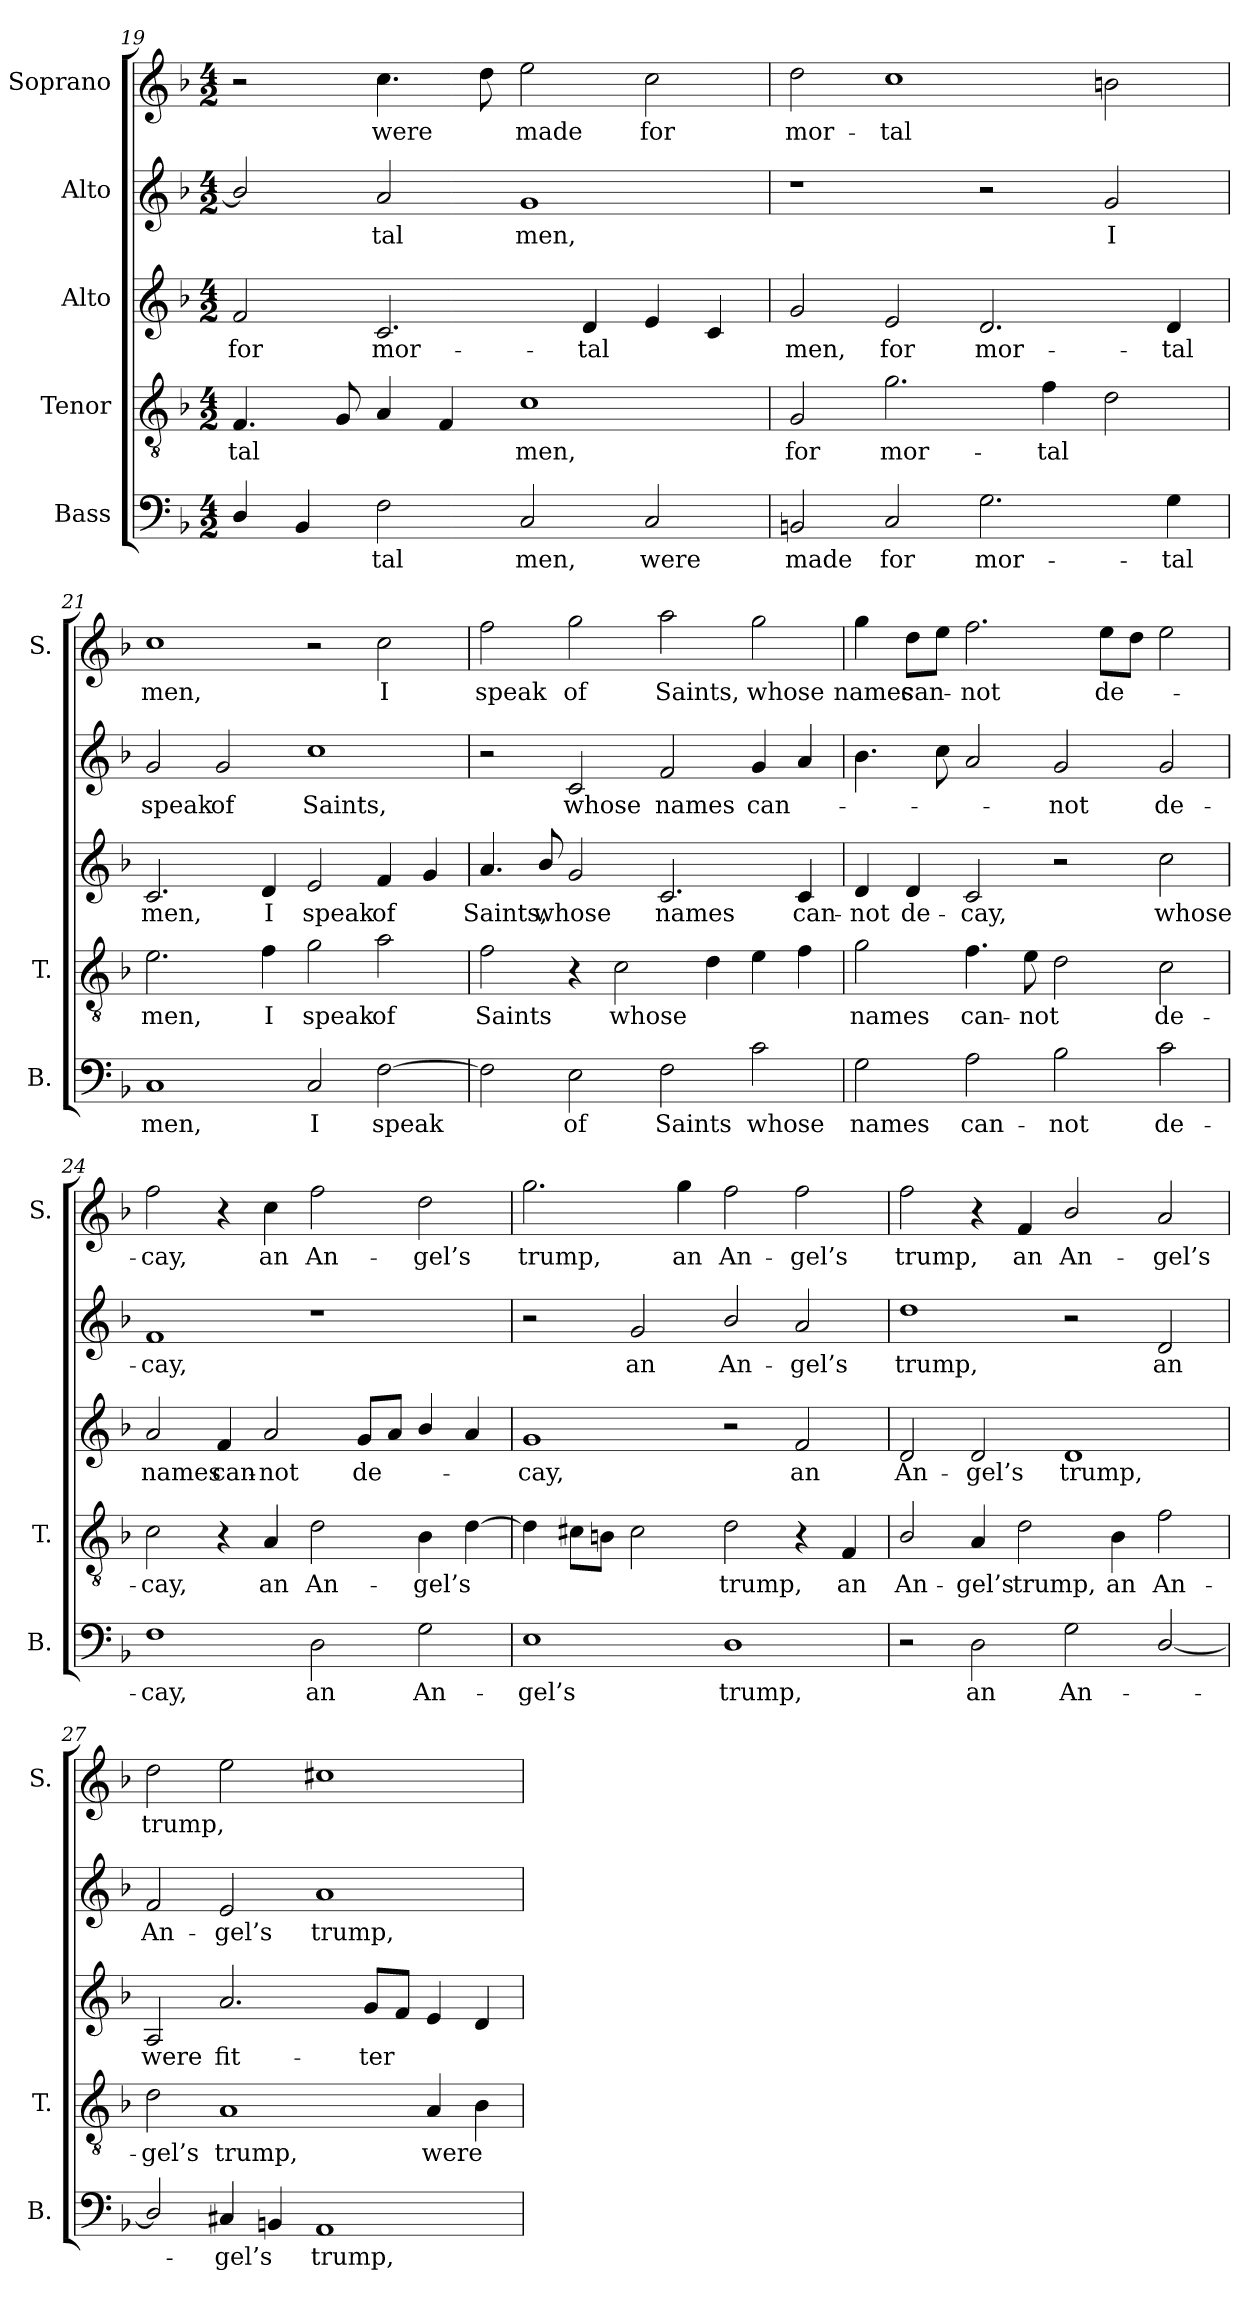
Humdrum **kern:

**kern	**text	**kern	**text	**kern	**text	**kern	**text	**kern	**text
*part5	*part5	*part4	*part4	*part3	*part3	*part2	*part2	*part1	*part1
*staff5	*staff5	*staff4	*staff4	*staff3	*staff3	*staff2	*staff2	*staff1	*staff1
*I"Bass	*	*I"Tenor	*	*I"Alto	*	*I"Alto	*	*I"Soprano	*
*I'B.	*	*I'T.	*	*	*	*	*	*I'S.	*
*clefF4	*	*clefGv2	*	*clefG2	*	*clefG2	*	*clefG2	*
*	*	*ITrd7c12	*	*	*	*	*	*	*
*k[b-]	*	*k[b-]	*	*k[b-]	*	*k[b-]	*	*k[b-]	*
*F:	*	*F:	*	*F:	*	*F:	*	*F:	*
*M4/2	*	*M4/2	*	*M4/2	*	*M4/2	*	*M4/2	*
=19	=19	=19	=19	=19	=19	=19	=19	=19	=19
!	!	!	!LO:LY:b	!	!LO:LY:b	!	!	!	!
4D/	.	4.FF/	-tal	2f/	for	2b-/]	.	2r	.
4BB-/	.	.	.	.	.	.	.	.	.
.	.	8GG/	.	.	.	.	.	.	.
!	!LO:LY:b	!	!	!	!LO:LY:b	!	!LO:LY:b	!	!LO:LY:b
2F\	-tal	4AA/	.	2.c/	mor-	2a/	-tal	4.cc\	were
.	.	4FF/	.	.	.	.	.	.	.
.	.	.	.	.	.	.	.	8dd\	.
!	!LO:LY:b	!	!LO:LY:b	!	!	!	!LO:LY:b	!	!LO:LY:b
2C/	men,	1C	men,	.	.	1g	men,	2ee\	made
!	!	!	!	!	!LO:LY:b	!	!	!	!
.	.	.	.	4d/	-tal	.	.	.	.
!	!LO:LY:b	!	!	!	!	!	!	!	!LO:LY:b
2C/	were	.	.	4e/	.	.	.	2cc\	for
.	.	.	.	4c/	.	.	.	.	.
!!LO:LB:g=z
=20	=20	=20	=20	=20	=20	=20	=20	=20	=20
!	!LO:LY:b	!	!LO:LY:b	!	!LO:LY:b	!	!	!	!LO:LY:b
2BBn/	made	2GG/	for	2g/	men,	1r	.	2dd\	mor-
!	!LO:LY:b	!	!LO:LY:b	!	!LO:LY:b	!	!	!	!LO:LY:b
2C/	for	2.G\	mor-	2e/	for	.	.	1cc	-tal
!	!LO:LY:b	!	!	!	!LO:LY:b	!	!	!	!
2.G\	mor-	.	.	2.d/	mor-	2r	.	.	.
!	!	!	!LO:LY:b	!	!	!	!	!	!
.	.	4F\	-tal	.	.	.	.	.	.
!	!	!	!	!	!	!	!LO:LY:b	!	!
.	.	2D\	.	.	.	2g/	I	2bn\	.
!	!LO:LY:b	!	!	!	!LO:LY:b	!	!	!	!
4G\	-tal	.	.	4d/	-tal	.	.	.	.
=21	=21	=21	=21	=21	=21	=21	=21	=21	=21
!	!LO:LY:b	!	!LO:LY:b	!	!LO:LY:b	!	!LO:LY:b	!	!LO:LY:b
1C	men,	2.E\	men,	2.c/	men,	2g/	speak	1cc	men,
!	!	!	!	!	!	!	!LO:LY:b	!	!
.	.	.	.	.	.	2g/	of	.	.
!	!	!	!LO:LY:b	!	!LO:LY:b	!	!	!	!
.	.	4F\	I	4d/	I	.	.	.	.
!	!LO:LY:b	!	!LO:LY:b	!	!LO:LY:b	!	!LO:LY:b	!	!
2C/	I	2G\	speak	2e/	speak	1cc	Saints,	2r	.
!	!LO:LY:b	!	!LO:LY:b	!	!LO:LY:b	!	!	!	!LO:LY:b
[2F\	speak	2A\	of	4f/	of	.	.	2cc\	I
.	.	.	.	4g/	.	.	.	.	.
=22	=22	=22	=22	=22	=22	=22	=22	=22	=22
!	!	!	!LO:LY:b	!	!LO:LY:b	!	!	!	!LO:LY:b
2F\]	.	2F\	Saints	4.a/	Saints,	2r	.	2ff\	speak
!	!	!	!	!	!LO:LY:b	!	!	!	!
.	.	.	.	8b-/	whose	.	.	.	.
!	!LO:LY:b	!	!	!	!	!	!LO:LY:b	!	!LO:LY:b
2E\	of	4r	.	2g/	.	2c/	whose	2gg\	of
!	!	!	!LO:LY:b	!	!	!	!	!	!
.	.	2C\	whose	.	.	.	.	.	.
!	!LO:LY:b	!	!	!	!LO:LY:b	!	!LO:LY:b	!	!LO:LY:b
2F\	Saints	.	.	2.c/	names	2f/	names	2aa\	Saints,
.	.	4D\	.	.	.	.	.	.	.
!	!LO:LY:b	!	!	!	!	!	!LO:LY:b	!	!LO:LY:b
2c\	whose	4E\	.	.	.	4g/	can-	2gg\	whose
!	!	!	!	!	!LO:LY:b	!	!	!	!
.	.	4F\	.	4c/	can-	4a/	.	.	.
=23	=23	=23	=23	=23	=23	=23	=23	=23	=23
!	!LO:LY:b	!	!LO:LY:b	!	!LO:LY:b	!	!	!	!LO:LY:b
2G\	names	2G\	names	4d/	-not	4.b-\	.	4gg\	names
!	!	!	!	!	!LO:LY:b	!	!	!	!LO:LY:b
.	.	.	.	4d/	de-	.	.	8dd\L	can-
.	.	.	.	.	.	8cc\	.	8ee\J	.
!	!LO:LY:b	!	!LO:LY:b	!	!LO:LY:b	!	!	!	!LO:LY:b
2A\	can-	4.F\	can-	2c/	-cay,	2a/	.	2.ff\	-not
!	!	!	!LO:LY:b	!	!	!	!	!	!
.	.	8E\	-not	.	.	.	.	.	.
!	!LO:LY:b	!	!	!	!	!	!LO:LY:b	!	!
2B-\	-not	2D\	.	2r	.	2g/	-not	.	.
!	!	!	!	!	!	!	!	!	!LO:LY:b
.	.	.	.	.	.	.	.	8ee\L	de-
.	.	.	.	.	.	.	.	8dd\J	.
!	!LO:LY:b	!	!LO:LY:b	!	!LO:LY:b	!	!LO:LY:b	!	!
2c\	de-	2C\	de-	2cc\	whose	2g/	de-	2ee\	.
!!LO:LB:g=z
=24	=24	=24	=24	=24	=24	=24	=24	=24	=24
!	!LO:LY:b	!	!LO:LY:b	!	!LO:LY:b	!	!LO:LY:b	!	!LO:LY:b
1F	-cay,	2C\	-cay,	2a/	names	1f	-cay,	2ff\	-cay,
!	!	!	!	!	!LO:LY:b	!	!	!	!
.	.	4r	.	4f/	can-	.	.	4r	.
!	!	!	!LO:LY:b	!	!LO:LY:b	!	!	!	!LO:LY:b
.	.	4AA/	an	2a/	-not	.	.	4cc\	an
!	!LO:LY:b	!	!LO:LY:b	!	!	!	!	!	!LO:LY:b
2D\	an	2D\	An-	.	.	1r	.	2ff\	An-
!	!	!	!	!	!LO:LY:b	!	!	!	!
.	.	.	.	8g/L	de-	.	.	.	.
.	.	.	.	8a/J	.	.	.	.	.
!	!LO:LY:b	!	!LO:LY:b	!	!	!	!	!	!LO:LY:b
2G\	An-	4BB-\	-gel’s	4b-/	.	.	.	2dd\	-gel’s
.	.	[4D\	.	4a/	.	.	.	.	.
=25	=25	=25	=25	=25	=25	=25	=25	=25	=25
!	!LO:LY:b	!	!	!	!LO:LY:b	!	!	!	!LO:LY:b
1E	-gel’s	4D\]	.	1g	-cay,	2r	.	2.gg\	trump,
.	.	8C#X\L	.	.	.	.	.	.	.
.	.	8BBn\J	.	.	.	.	.	.	.
!	!	!	!	!	!	!	!LO:LY:b	!	!
.	.	2C#\	.	.	.	2g/	an	.	.
!	!	!	!	!	!	!	!	!	!LO:LY:b
.	.	.	.	.	.	.	.	4gg\	an
!	!LO:LY:b	!	!LO:LY:b	!	!	!	!LO:LY:b	!	!LO:LY:b
1D	trump,	2D\	trump,	2r	.	2b-/	An-	2ff\	An-
!	!	!	!	!	!LO:LY:b	!	!LO:LY:b	!	!LO:LY:b
.	.	4r	.	2f/	an	2a/	-gel’s	2ff\	-gel’s
!	!	!	!LO:LY:b	!	!	!	!	!	!
.	.	4FF/	an	.	.	.	.	.	.
=26	=26	=26	=26	=26	=26	=26	=26	=26	=26
!	!	!	!LO:LY:b	!	!LO:LY:b	!	!LO:LY:b	!	!LO:LY:b
2r	.	2BB-/	An-	2d/	An-	1dd	trump,	2ff\	trump,
!	!LO:LY:b	!	!LO:LY:b	!	!LO:LY:b	!	!	!	!
2D\	an	4AA/	-gel’s	2d/	-gel’s	.	.	4r	.
!	!	!	!LO:LY:b	!	!	!	!	!	!LO:LY:b
.	.	2D\	trump,	.	.	.	.	4f/	an
!	!LO:LY:b	!	!	!	!LO:LY:b	!	!	!	!LO:LY:b
2G\	An-	.	.	1d	trump,	2r	.	2b-/	An-
!	!	!	!LO:LY:b	!	!	!	!	!	!
.	.	4BB-\	an	.	.	.	.	.	.
!	!	!	!LO:LY:b	!	!	!	!LO:LY:b	!	!LO:LY:b
[2D/	.	2F\	An-	.	.	2d/	an	2a/	-gel’s
=27	=27	=27	=27	=27	=27	=27	=27	=27	=27
!	!	!	!LO:LY:b	!	!LO:LY:b	!	!LO:LY:b	!	!LO:LY:b
2D/]	.	2D\	-gel’s	2A/	were	2f/	An-	2dd\	trump,
!	!LO:LY:b	!	!LO:LY:b	!	!LO:LY:b	!	!LO:LY:b	!	!
4C#X/	-gel’s	1AA	trump,	2.a/	fit-	2e/	-gel’s	2ee\	.
4BBn/	.	.	.	.	.	.	.	.	.
!	!LO:LY:b	!	!	!	!	!	!LO:LY:b	!	!
1AA	trump,	.	.	.	.	1a	trump,	1cc#X	.
!	!	!	!	!	!LO:LY:b	!	!	!	!
.	.	.	.	8g/L	-ter	.	.	.	.
.	.	.	.	8f/J	.	.	.	.	.
!	!	!	!LO:LY:b	!	!	!	!	!	!
.	.	4AA/	were	4e/	.	.	.	.	.
.	.	4BB-\	.	4d/	.	.	.	.	.
=	=	=	=	=	=	=	=	=	=
*-	*-	*-	*-	*-	*-	*-	*-	*-	*-
